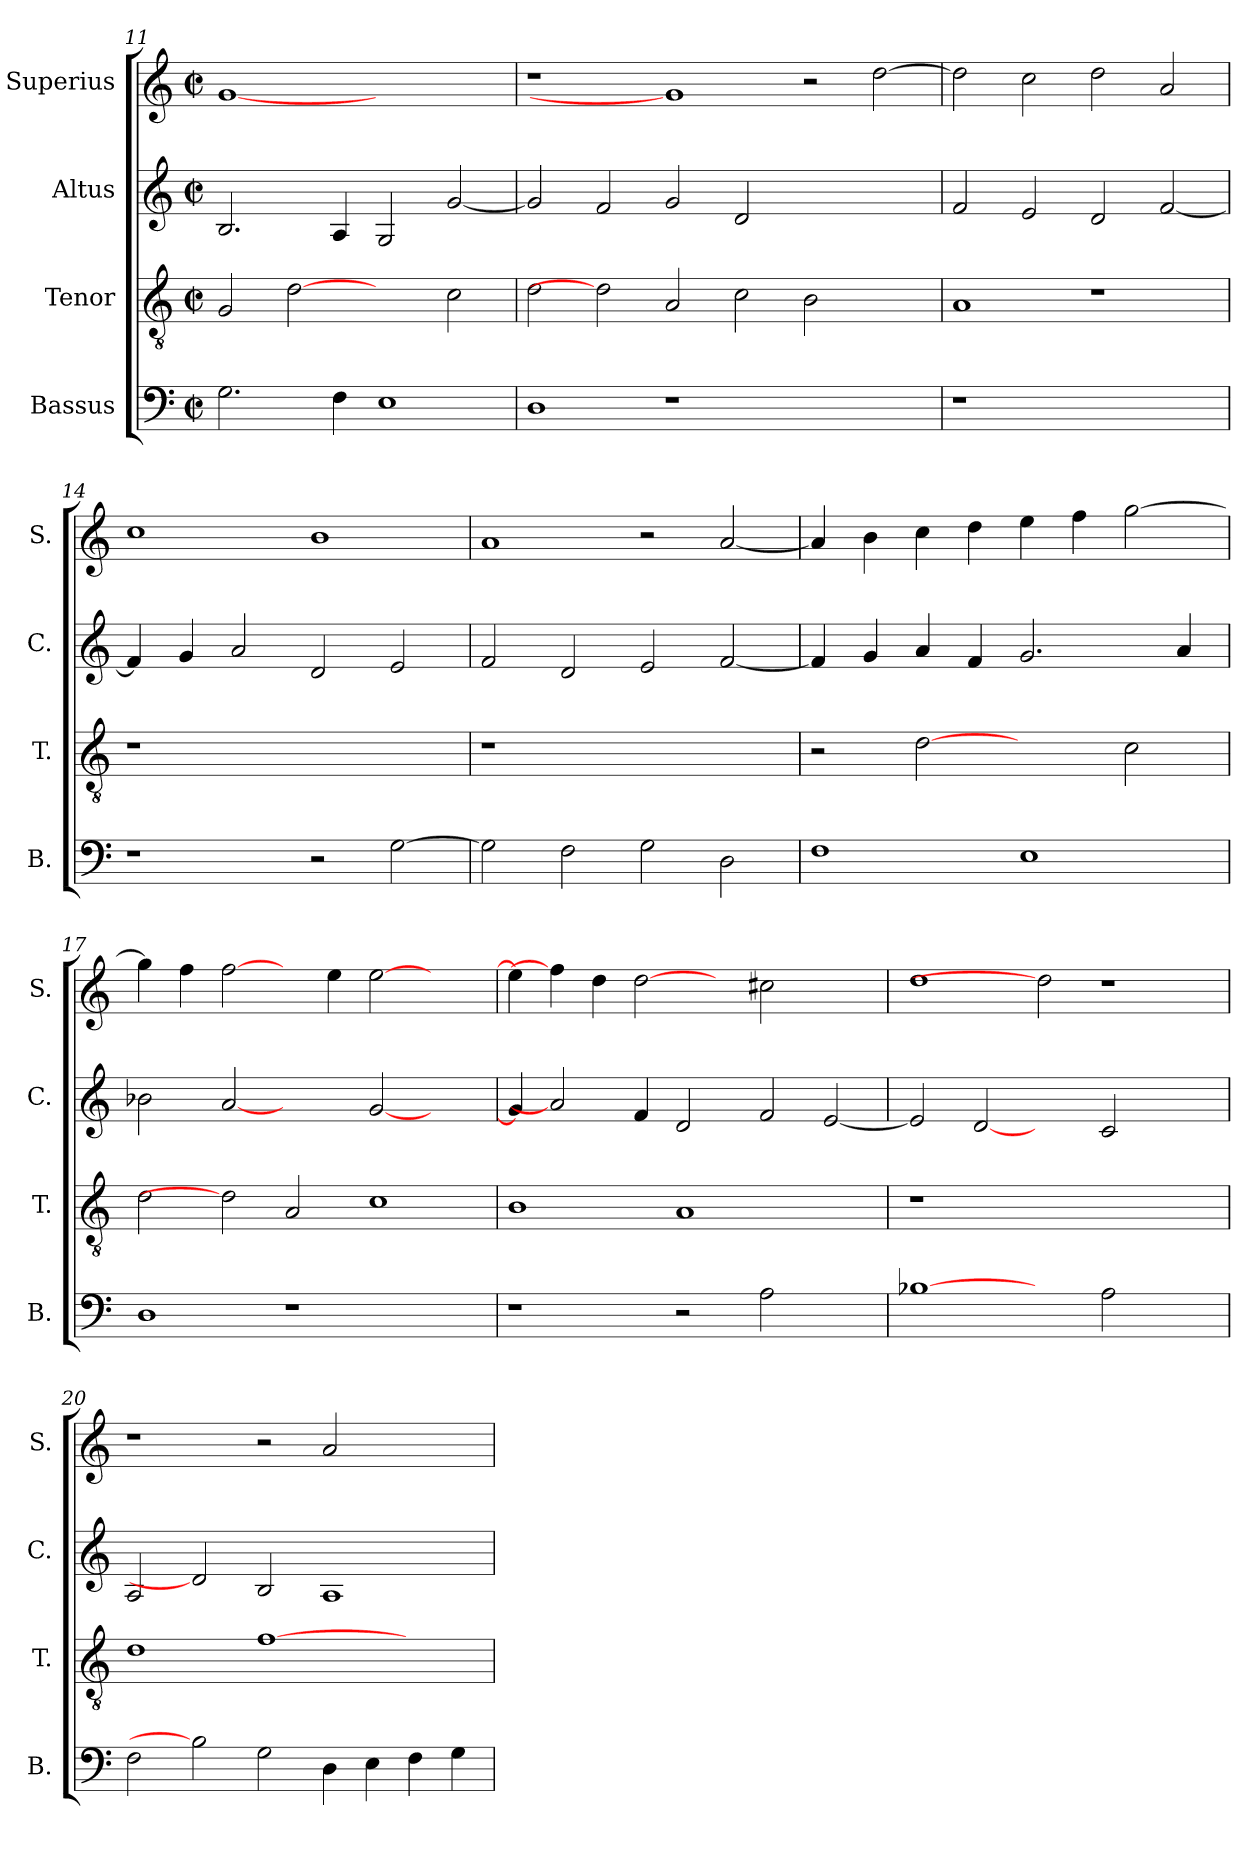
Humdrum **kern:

**kern	**kern	**kern	**kern
*part4	*part3	*part2	*part1
*staff4	*staff3	*staff2	*staff1
*I"Bassus	*I"Tenor	*I"Altus	*I"Superius
*I'B.	*I'T.	*I'C.	*I'S.
!!LO:LB:g=z
*clefF4	*clefGv2	*clefG2	*clefG2
*	*ITrd7c12	*	*
*k[]	*k[]	*k[]	*k[]
*C:	*C:	*C:	*C:
*M2/2	*M2/2	*M2/2	*M2/2
*met(c|)	*met(c|)	*met(c|)	*met(c|)
=11	=11	=11	=11
2.Gi\	2GGi/	2.Bi/	[1gi
.	[2Di	.	.
4Fi\	.	4Ai/	.
1Ei	2ryy	2Gi/	1ryy
.	2Ci\	[<2gi/	.
=12	=12	=12	=12
1Di	2Di\	2gi/]	1r
.	2Di]	2fi/	.
1r	2AAi/	2gi/	1gi]
.	2Ci\	2di/	.
1ryy	2BBi\	1ryy	2r
.	2ryy	.	[>2ddi\
=13	=13	=13	=13
!LO:N:vis=1	!	!	!
1r	1AAi	2fi/	2ddi\]
.	.	2ei/	2cci\
1ryy	1r	2di/	2ddi\
.	.	[<2fi/	2ai/
=14	=14	=14	=14
!	!LO:N:vis=1	!	!
1r	1r	4fi/]	1cci
.	.	4gi/	.
.	.	2ai/	.
2r	1ryy	2di/	1bi
[>2Gi\	.	2ei/	.
=15	=15	=15	=15
!	!LO:N:vis=1	!	!
2Gi\]	1r	2fi/	1ai
2Fi\	.	2di/	.
2Gi\	1ryy	2ei/	2r
2Di\	.	[<2fi/	[<2ai/
!!LO:PB:g=z
=16	=16	=16	=16
1Fi	2r	4fi/]	4ai/]
.	.	4gi/	4bi\
.	[2Di	4ai/	4cci\
.	.	4fi/	4ddi\
1Ei	2ryy	2.gi/	4eei\
.	.	.	4ffi\
.	2Ci\	.	[>2ggi\
.	.	4ai/	.
=17	=17	=17	=17
1Di	2Di\	2b-Xi\	4ggi\]
.	.	.	4ffi\
.	2Di]	[2ai	[2ffi\
1r	2AAi/	2ryy	4ryy
.	.	.	4eei\
.	1Ci	[<2gi/	[>2eei\
2ryy	.	2ryy	2ryy
=18	=18	=18	=18
1r	1BBi	4gi/]	4eei\]
.	.	2ai]	4ffi\]
.	.	.	4ddi\
.	.	4fi/	[2ddi
2r	1AAi	2di/	.
.	.	.	4ryy
2Ai\	.	2fi/	2cc#Xi\
2ryy	2ryy	[<2ei/	2ryy
=19	=19	=19	=19
!	!LO:N:vis=1	!	!
[1B-Xi	1r	2ei/]	1ddi
.	.	[2di	.
2ryy	1.ryy	2ryy	2ddi]
2Ai\	.	2ci/	1r
2ryy	.	2ryy	.
!!LO:LB:g=z
=20	=20	=20	=20
2Fi\	1Di	2Ai/	1r
2B-i]	.	2di]	.
2Gi\	[>1Fi	2Bi/	2r
4Di\	.	1Ai	2ai/
4Ei\	.	.	.
4Fi\	2ryy	.	2ryy
4Gi\	.	.	.
=	=	=	=
*-	*-	*-	*-
